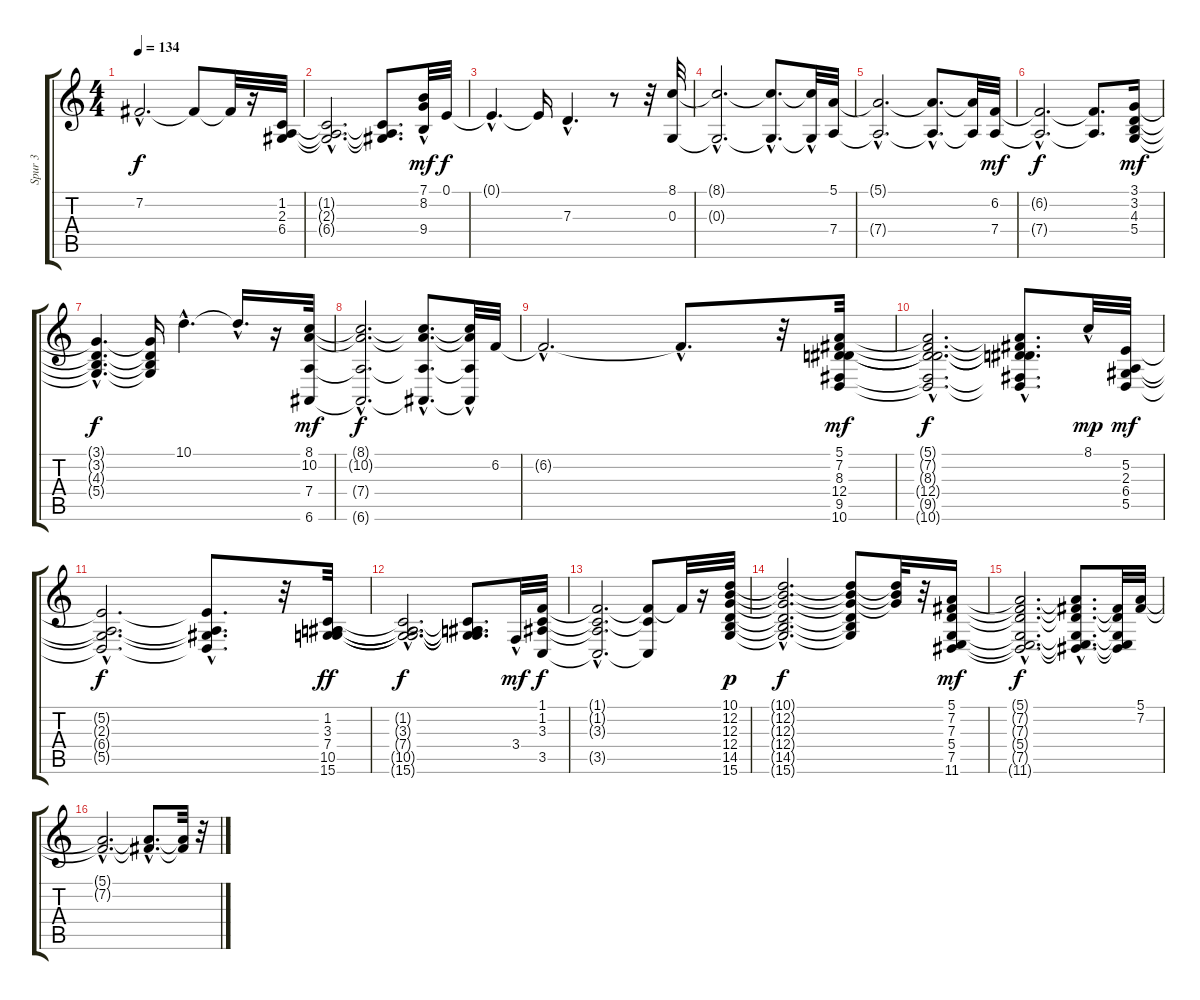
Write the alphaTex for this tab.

\track ("Spur 3" "Spur 3") {instrument stringensemble1}
\staff {score tabs}
\tuning (E4 B3 G3 D3 A2 E2) {hide}
\ts (4 4)
\tempo 134
\clef g2
\ks c
7.2{hac t}.2{d dy f} 7.2{t}.8 7.2{t}.32 r.16 (1.2 2.3 6.4).32 |
(1.2{hac t} 2.3{hac t} 6.4{hac t}).2{d} (1.2{t} 2.3{t} 6.4{t}).8{d} (7.1{hac} 8.2 9.4).32{dy mf} 0.1.32{dy f} |
0.1{hac t}.4{d} 0.1{t}.16 7.3{hac}.4{d} r.8 r.32 (8.1 0.3).32 |
(8.1{hac t} 0.3{hac t}).2{d} (8.1{hac t} 0.3{hac t}).8{d} (8.1{t} 0.3{hac t}).32 (5.1 7.4).32 |
(5.1{hac t} 7.4{hac t}).2{d} (5.1{hac t} 7.4{hac t}).8{d} (5.1{t} 7.4{t}).32 (6.2 7.4).32{dy mf} |
(6.2{hac t} 7.4{hac t}).2{d dy f} (6.2{t} 7.4{t}).8{d} (3.1 3.2 4.3 5.4).16{dy mf} |
(3.1{hac t} 3.2{hac t} 4.3{hac t} 5.4{hac t}).4{d dy f} (3.1{t} 3.2{t} 4.3{t} 5.4{t}).16 10.1{hac}.4{d} 10.1{hac t}.16{d} r.16 (8.1 10.2 7.4 6.6).32{dy mf} |
(8.1{hac t} 10.2{hac t} 7.4{hac t} 6.6{hac t}).2{d dy f} (8.1{hac t} 10.2{hac t} 7.4{hac t} 6.6{hac t}).8{d} (8.1{t} 10.2{t} 7.4{hac t} 6.6{hac t}).32 6.2.32 |
6.2{hac t}.2{d} 6.2{hac t}.8{d} r.32 (5.1 7.2 8.3 12.4 9.5 10.6).32{dy mf} |
(5.1{hac t} 7.2{hac t} 8.3{hac t} 12.4{hac t} 9.5{hac t} 10.6{hac t}).2{d dy f} (5.1{hac t} 7.2{hac t} 8.3{t} 12.4{hac t} 9.5{t} 10.6{t}).8{d} 8.1{hac}.32{dy mp} (5.2 2.3 6.4 5.5).32{dy mf} |
(5.2{hac t} 2.3{hac t} 6.4{hac t} 5.5{hac t}).2{d dy f} (5.2{hac t} 2.3{t} 6.4{hac t} 5.5{hac t}).8{d} r.32 (1.2 3.3 7.4 10.5 15.6).32{dy ff} |
(1.2{hac t} 3.3{hac t} 7.4{hac t} 10.5{hac t} 15.6{hac t}).2{d dy f} (1.2{t} 3.3{t} 7.4{t} 10.5{t} 15.6{t}).8{d} 3.4{hac}.32{dy mf} (1.1 1.2 3.3 3.5).32{dy f} |
(1.1{hac t} 1.2{hac t} 3.3{t} 3.5{hac t}).2{d} (1.1{t} 1.2{t} 3.5{t}).8 1.1{t}.32 r.16 (10.1 12.2 12.3 12.4 14.5 15.6).32{dy p} |
(10.1{hac t} 12.2{hac t} 12.3{hac t} 12.4{hac t} 14.5{hac t} 15.6{hac t}).2{d dy f} (10.1{t} 12.2{t} 12.3{t} 12.4{t} 14.5{t} 15.6{t}).8 (10.1{t} 12.2{t} 12.3{t}).32 r.32 (5.1 7.2 7.3 5.4 7.5 11.6).16{dy mf} |
(5.1{hac t} 7.2{hac t} 7.3{hac t} 5.4{hac t} 7.5{hac t} 11.6{hac t}).2{d dy f} (5.1{hac t} 7.2{hac t} 7.3{hac t} 5.4{hac t} 7.5{hac t} 11.6{hac t}).8{d} (7.2{t} 7.3{t} 5.4{t} 7.5{t} 11.6{t}).32 (5.1 7.2).32 |
(5.1{hac t} 7.2{hac t}).2{d} (5.1{hac t} 7.2{hac t}).8{d} (5.1{t} 7.2{t}).32 r.32
